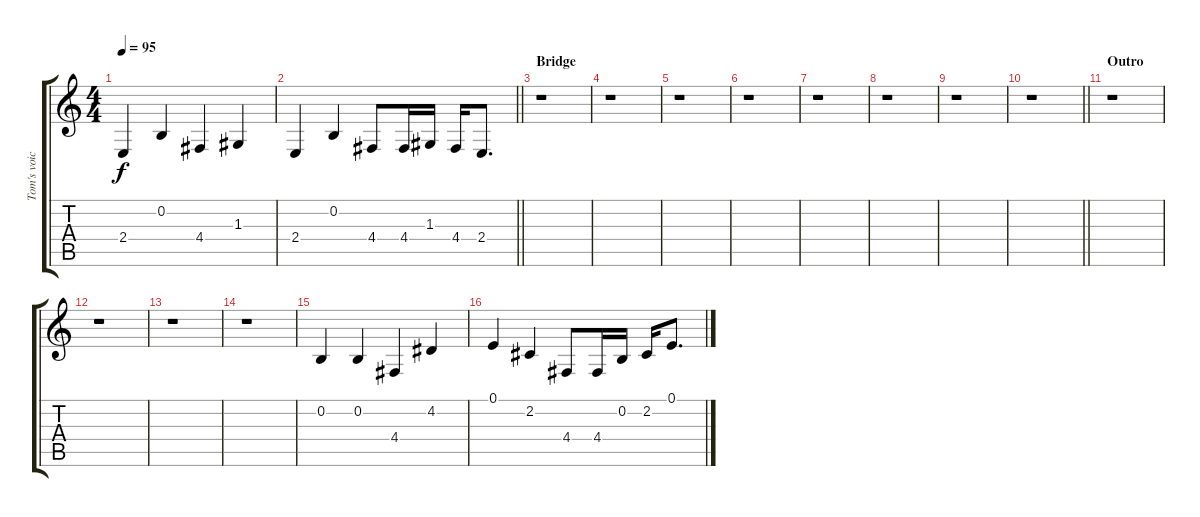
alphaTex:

\track ("Tom's voice" "Tom's voic") {instrument lead1square}
\staff {score tabs}
\tuning (E4 B3 G3 D3 A2 E2) {hide}
\ts (4 4)
\tempo 95
\clef g2
\ks c
2.4.4{dy f} 0.2.4 4.4.4 1.3.4 |
\barLineRight lightlight
2.4.4 0.2.4 4.4.8 4.4.16 1.3.16 4.4.16 2.4.8{d} |
\section ("" "Bridge")
r.1 |
r.1 |
r.1 |
r.1 |
r.1 |
r.1 |
r.1 |
\barLineRight lightlight
r.1 |
\section ("" "Outro")
r.1 |
r.1 |
r.1 |
r.1 |
0.2.4 0.2.4 4.4.4 4.2.4 |
0.1.4 2.2.4 4.4.8 4.4.16 0.2.16 2.2.16 0.1.8{d}
